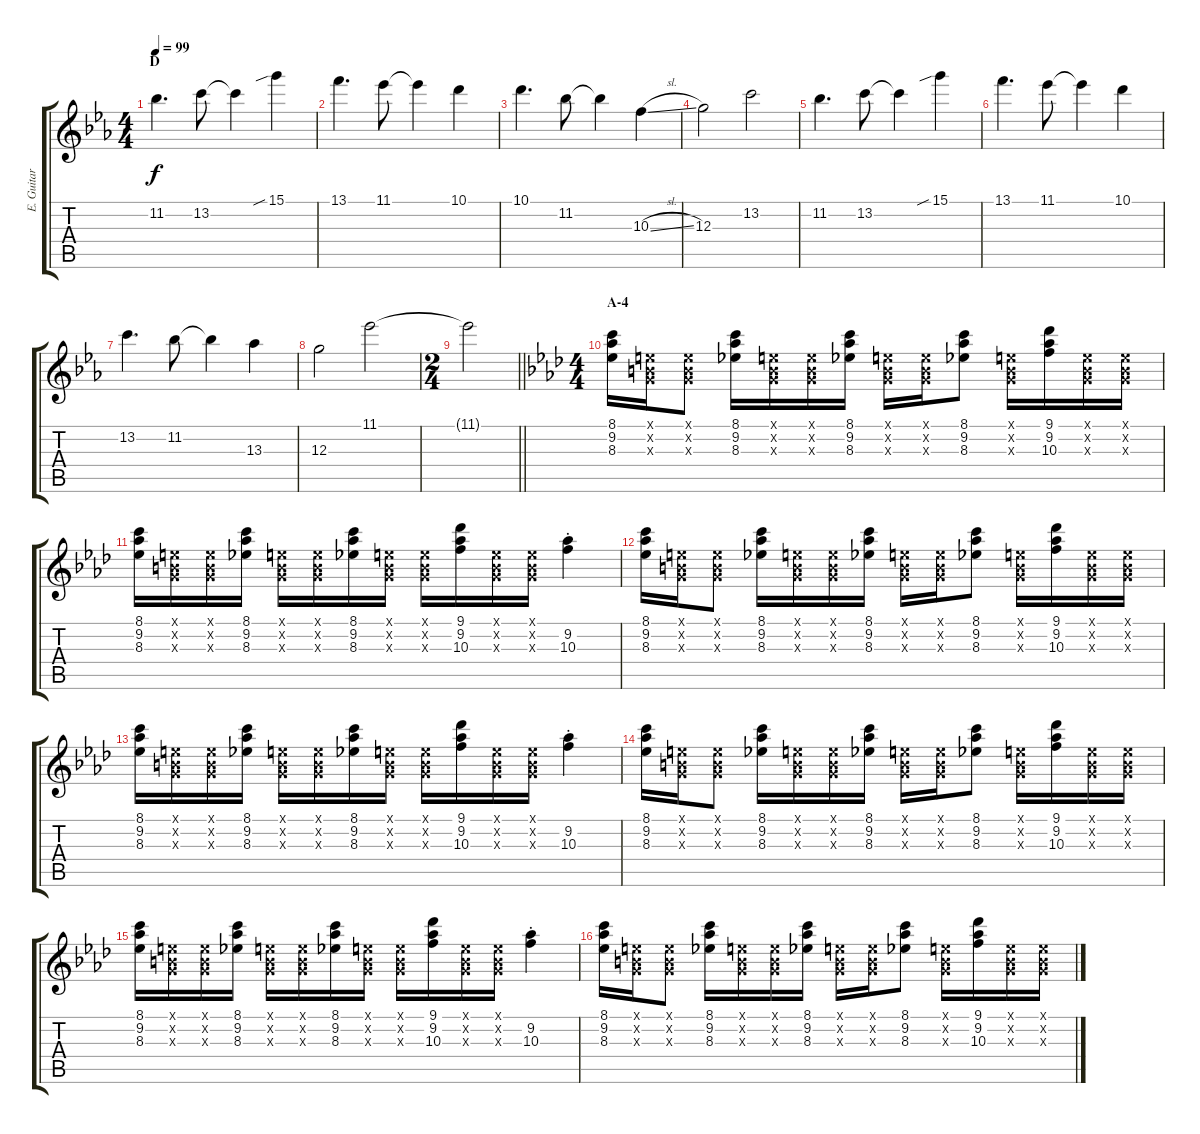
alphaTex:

\track ("E. Guitar" "E. Guitar") {instrument electricguitarclean}
\staff {score tabs}
\tuning (E4 B3 G3 D3 A2 E2) {hide}
\ts (4 4)
\section ("" "D")
\tempo 99
\clef g2
\ks eb
11.2.4{d dy f} 13.2.8 13.2{t}.4 15.1{sib}.4 |
13.1.4{d} 11.1.8 11.1{t}.4 10.1.4 |
10.1.4{d} 11.2.8 11.2{t}.4 10.3{sl}.4 |
12.3.2 13.2.2 |
11.2.4{d} 13.2.8 13.2{t}.4 15.1{sib}.4 |
13.1.4{d} 11.1.8 11.1{t}.4 10.1.4 |
13.2.4{d} 11.2.8 11.2{t}.4 13.3.4 |
12.3.2 11.1.2 |
\ts (2 4)
\barLineRight lightlight
11.1{t}.2 |
\ts (4 4)
\section ("" "A-4")
\ks ab
(8.1 9.2 8.3).16 (0.1{x} 0.2{x} 0.3{x}).16 (0.1{x} 0.2{x} 0.3{x}).8 (8.1 9.2 8.3).16 (0.1{x} 0.2{x} 0.3{x}).16 (0.1{x} 0.2{x} 0.3{x}).16 (8.1 9.2 8.3).16 (0.1{x} 0.2{x} 0.3{x}).16 (0.1{x} 0.2{x} 0.3{x}).16 (8.1 9.2 8.3).8 (0.1{x} 0.2{x} 0.3{x}).16 (9.1 9.2 10.3).16 (0.1{x} 0.2{x} 0.3{x}).16 (0.1{x} 0.2{x} 0.3{x}).16 |
(8.1 9.2 8.3).16 (0.1{x} 0.2{x} 0.3{x}).16 (0.1{x} 0.2{x} 0.3{x}).16 (8.1 9.2 8.3).16 (0.1{x} 0.2{x} 0.3{x}).16 (0.1{x} 0.2{x} 0.3{x}).16 (8.1 9.2 8.3).16 (0.1{x} 0.2{x} 0.3{x}).16 (0.1{x} 0.2{x} 0.3{x}).16 (9.1 9.2 10.3).16 (0.1{x} 0.2{x} 0.3{x}).16 (0.1{x} 0.2{x} 0.3{x}).16 (9.2{st} 10.3{st}).4 |
(8.1 9.2 8.3).16 (0.1{x} 0.2{x} 0.3{x}).16 (0.1{x} 0.2{x} 0.3{x}).8 (8.1 9.2 8.3).16 (0.1{x} 0.2{x} 0.3{x}).16 (0.1{x} 0.2{x} 0.3{x}).16 (8.1 9.2 8.3).16 (0.1{x} 0.2{x} 0.3{x}).16 (0.1{x} 0.2{x} 0.3{x}).16 (8.1 9.2 8.3).8 (0.1{x} 0.2{x} 0.3{x}).16 (9.1 9.2 10.3).16 (0.1{x} 0.2{x} 0.3{x}).16 (0.1{x} 0.2{x} 0.3{x}).16 |
(8.1 9.2 8.3).16 (0.1{x} 0.2{x} 0.3{x}).16 (0.1{x} 0.2{x} 0.3{x}).16 (8.1 9.2 8.3).16 (0.1{x} 0.2{x} 0.3{x}).16 (0.1{x} 0.2{x} 0.3{x}).16 (8.1 9.2 8.3).16 (0.1{x} 0.2{x} 0.3{x}).16 (0.1{x} 0.2{x} 0.3{x}).16 (9.1 9.2 10.3).16 (0.1{x} 0.2{x} 0.3{x}).16 (0.1{x} 0.2{x} 0.3{x}).16 (9.2{st} 10.3{st}).4 |
(8.1 9.2 8.3).16 (0.1{x} 0.2{x} 0.3{x}).16 (0.1{x} 0.2{x} 0.3{x}).8 (8.1 9.2 8.3).16 (0.1{x} 0.2{x} 0.3{x}).16 (0.1{x} 0.2{x} 0.3{x}).16 (8.1 9.2 8.3).16 (0.1{x} 0.2{x} 0.3{x}).16 (0.1{x} 0.2{x} 0.3{x}).16 (8.1 9.2 8.3).8 (0.1{x} 0.2{x} 0.3{x}).16 (9.1 9.2 10.3).16 (0.1{x} 0.2{x} 0.3{x}).16 (0.1{x} 0.2{x} 0.3{x}).16 |
(8.1 9.2 8.3).16 (0.1{x} 0.2{x} 0.3{x}).16 (0.1{x} 0.2{x} 0.3{x}).16 (8.1 9.2 8.3).16 (0.1{x} 0.2{x} 0.3{x}).16 (0.1{x} 0.2{x} 0.3{x}).16 (8.1 9.2 8.3).16 (0.1{x} 0.2{x} 0.3{x}).16 (0.1{x} 0.2{x} 0.3{x}).16 (9.1 9.2 10.3).16 (0.1{x} 0.2{x} 0.3{x}).16 (0.1{x} 0.2{x} 0.3{x}).16 (9.2{st} 10.3{st}).4 |
(8.1 9.2 8.3).16 (0.1{x} 0.2{x} 0.3{x}).16 (0.1{x} 0.2{x} 0.3{x}).8 (8.1 9.2 8.3).16 (0.1{x} 0.2{x} 0.3{x}).16 (0.1{x} 0.2{x} 0.3{x}).16 (8.1 9.2 8.3).16 (0.1{x} 0.2{x} 0.3{x}).16 (0.1{x} 0.2{x} 0.3{x}).16 (8.1 9.2 8.3).8 (0.1{x} 0.2{x} 0.3{x}).16 (9.1 9.2 10.3).16 (0.1{x} 0.2{x} 0.3{x}).16 (0.1{x} 0.2{x} 0.3{x}).16
